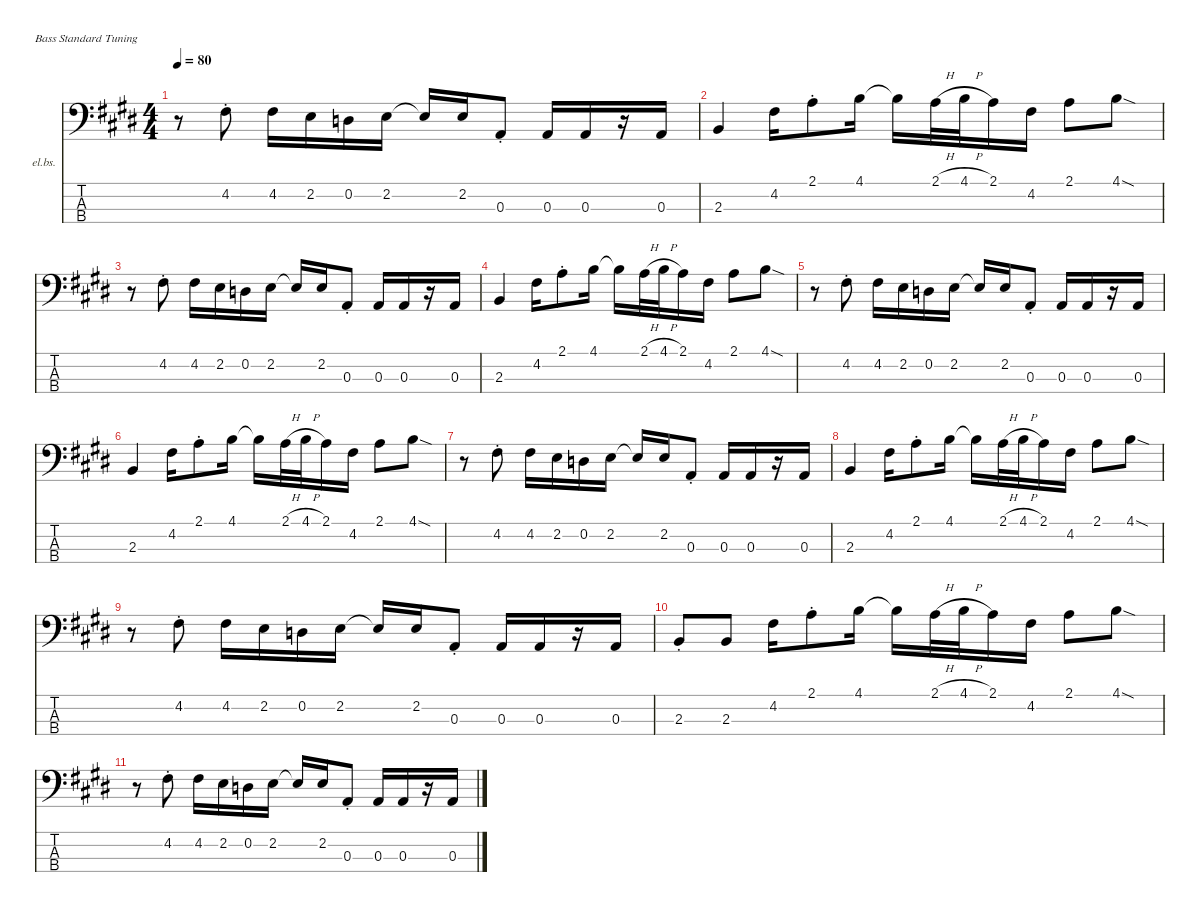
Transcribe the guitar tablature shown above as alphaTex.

\defaultSystemsLayout 4
\hideDynamics
\bracketExtendMode nobrackets
\firstSystemTrackNameOrientation horizontal
\otherSystemsTrackNameOrientation horizontal
\track ("Electric Bass" "el.bs.") {instrument electricbassfinger}
\staff {score tabs}
\tuning (G2 D2 A1 E1)
\ts (4 4)
\tempo 80
\clef f4
\ks e
r.8{dy mf beam Down} 4.2{st acc #}.8{beam Down} 4.2{acc #}.16{beam Down} 2.2{acc forcenatural}.16{beam Down} 0.2{acc forcenatural}.16{beam Down} 2.2{acc forcenatural}.16{beam Down} 2.2{t acc forcenatural}.16{beam Up} 2.2{acc forcenatural}.16{beam Up} 0.3{st acc forcenatural}.8{beam Up} 0.3{acc forcenatural}.16{beam Up} 0.3{acc forcenatural}.16{beam Up} r.16{beam Up} 0.3{acc forcenatural}.16{beam Up} |
2.3{acc forcenatural}.4{beam Up} 4.2{acc #}.16{beam Down} 2.1{st acc forcenatural}.8{beam Down} 4.1{acc forcenatural}.16{beam Down} 4.1{t acc forcenatural}.16{beam Down} 2.1{h acc forcenatural}.32{beam Down} 4.1{h acc forcenatural}.32{beam Down} 2.1{acc forcenatural}.16{beam Down} 4.2{acc #}.16{beam Down} 2.1{acc forcenatural}.8{beam Down} 4.1{sod acc forcenatural}.8{beam Down} |
r.8{beam Down} 4.2{st acc #}.8{beam Down} 4.2{acc #}.16{beam Down} 2.2{acc forcenatural}.16{beam Down} 0.2{acc forcenatural}.16{beam Down} 2.2{acc forcenatural}.16{beam Down} 2.2{t acc forcenatural}.16{beam Up} 2.2{acc forcenatural}.16{beam Up} 0.3{st acc forcenatural}.8{beam Up} 0.3{acc forcenatural}.16{beam Up} 0.3{acc forcenatural}.16{beam Up} r.16{beam Up} 0.3{acc forcenatural}.16{beam Up} |
2.3{acc forcenatural}.4{beam Up} 4.2{acc #}.16{beam Down} 2.1{st acc forcenatural}.8{beam Down} 4.1{acc forcenatural}.16{beam Down} 4.1{t acc forcenatural}.16{beam Down} 2.1{h acc forcenatural}.32{beam Down} 4.1{h acc forcenatural}.32{beam Down} 2.1{acc forcenatural}.16{beam Down} 4.2{acc #}.16{beam Down} 2.1{acc forcenatural}.8{beam Down} 4.1{sod acc forcenatural}.8{beam Down} |
r.8{beam Down} 4.2{st acc #}.8{beam Down} 4.2{acc #}.16{beam Down} 2.2{acc forcenatural}.16{beam Down} 0.2{acc forcenatural}.16{beam Down} 2.2{acc forcenatural}.16{beam Down} 2.2{t acc forcenatural}.16{beam Up} 2.2{acc forcenatural}.16{beam Up} 0.3{st acc forcenatural}.8{beam Up} 0.3{acc forcenatural}.16{beam Up} 0.3{acc forcenatural}.16{beam Up} r.16{beam Up} 0.3{acc forcenatural}.16{beam Up} |
2.3{acc forcenatural}.4{beam Up} 4.2{acc #}.16{beam Down} 2.1{st acc forcenatural}.8{beam Down} 4.1{acc forcenatural}.16{beam Down} 4.1{t acc forcenatural}.16{beam Down} 2.1{h acc forcenatural}.32{beam Down} 4.1{h acc forcenatural}.32{beam Down} 2.1{acc forcenatural}.16{beam Down} 4.2{acc #}.16{beam Down} 2.1{acc forcenatural}.8{beam Down} 4.1{sod acc forcenatural}.8{beam Down} |
r.8{beam Down} 4.2{st acc #}.8{beam Down} 4.2{acc #}.16{beam Down} 2.2{acc forcenatural}.16{beam Down} 0.2{acc forcenatural}.16{beam Down} 2.2{acc forcenatural}.16{beam Down} 2.2{t acc forcenatural}.16{beam Up} 2.2{acc forcenatural}.16{beam Up} 0.3{st acc forcenatural}.8{beam Up} 0.3{acc forcenatural}.16{beam Up} 0.3{acc forcenatural}.16{beam Up} r.16{beam Up} 0.3{acc forcenatural}.16{beam Up} |
2.3{acc forcenatural}.4{beam Up} 4.2{acc #}.16{beam Down} 2.1{st acc forcenatural}.8{beam Down} 4.1{acc forcenatural}.16{beam Down} 4.1{t acc forcenatural}.16{beam Down} 2.1{h acc forcenatural}.32{beam Down} 4.1{h acc forcenatural}.32{beam Down} 2.1{acc forcenatural}.16{beam Down} 4.2{acc #}.16{beam Down} 2.1{acc forcenatural}.8{beam Down} 4.1{sod acc forcenatural}.8{beam Down} |
r.8{beam Down} 4.2{st acc #}.8{beam Down} 4.2{acc #}.16{beam Down} 2.2{acc forcenatural}.16{beam Down} 0.2{acc forcenatural}.16{beam Down} 2.2{acc forcenatural}.16{beam Down} 2.2{t acc forcenatural}.16{beam Up} 2.2{acc forcenatural}.16{beam Up} 0.3{st acc forcenatural}.8{beam Up} 0.3{acc forcenatural}.16{beam Up} 0.3{acc forcenatural}.16{beam Up} r.16{beam Up} 0.3{acc forcenatural}.16{beam Up} |
2.3{st acc forcenatural}.8{beam Up} 2.3{acc forcenatural}.8{beam Up} 4.2{acc #}.16{beam Down} 2.1{st acc forcenatural}.8{beam Down} 4.1{acc forcenatural}.16{beam Down} 4.1{t acc forcenatural}.16{beam Down} 2.1{h acc forcenatural}.32{beam Down} 4.1{h acc forcenatural}.32{beam Down} 2.1{acc forcenatural}.16{beam Down} 4.2{acc #}.16{beam Down} 2.1{acc forcenatural}.8{beam Down} 4.1{sod acc forcenatural}.8{beam Down} |
r.8{beam Down} 4.2{st acc #}.8{beam Down} 4.2{acc #}.16{beam Down} 2.2{acc forcenatural}.16{beam Down} 0.2{acc forcenatural}.16{beam Down} 2.2{acc forcenatural}.16{beam Down} 2.2{t acc forcenatural}.16{beam Up} 2.2{acc forcenatural}.16{beam Up} 0.3{st acc forcenatural}.8{beam Up} 0.3{acc forcenatural}.16{beam Up} 0.3{acc forcenatural}.16{beam Up} r.16{beam Up} 0.3{acc forcenatural}.16{beam Up}
